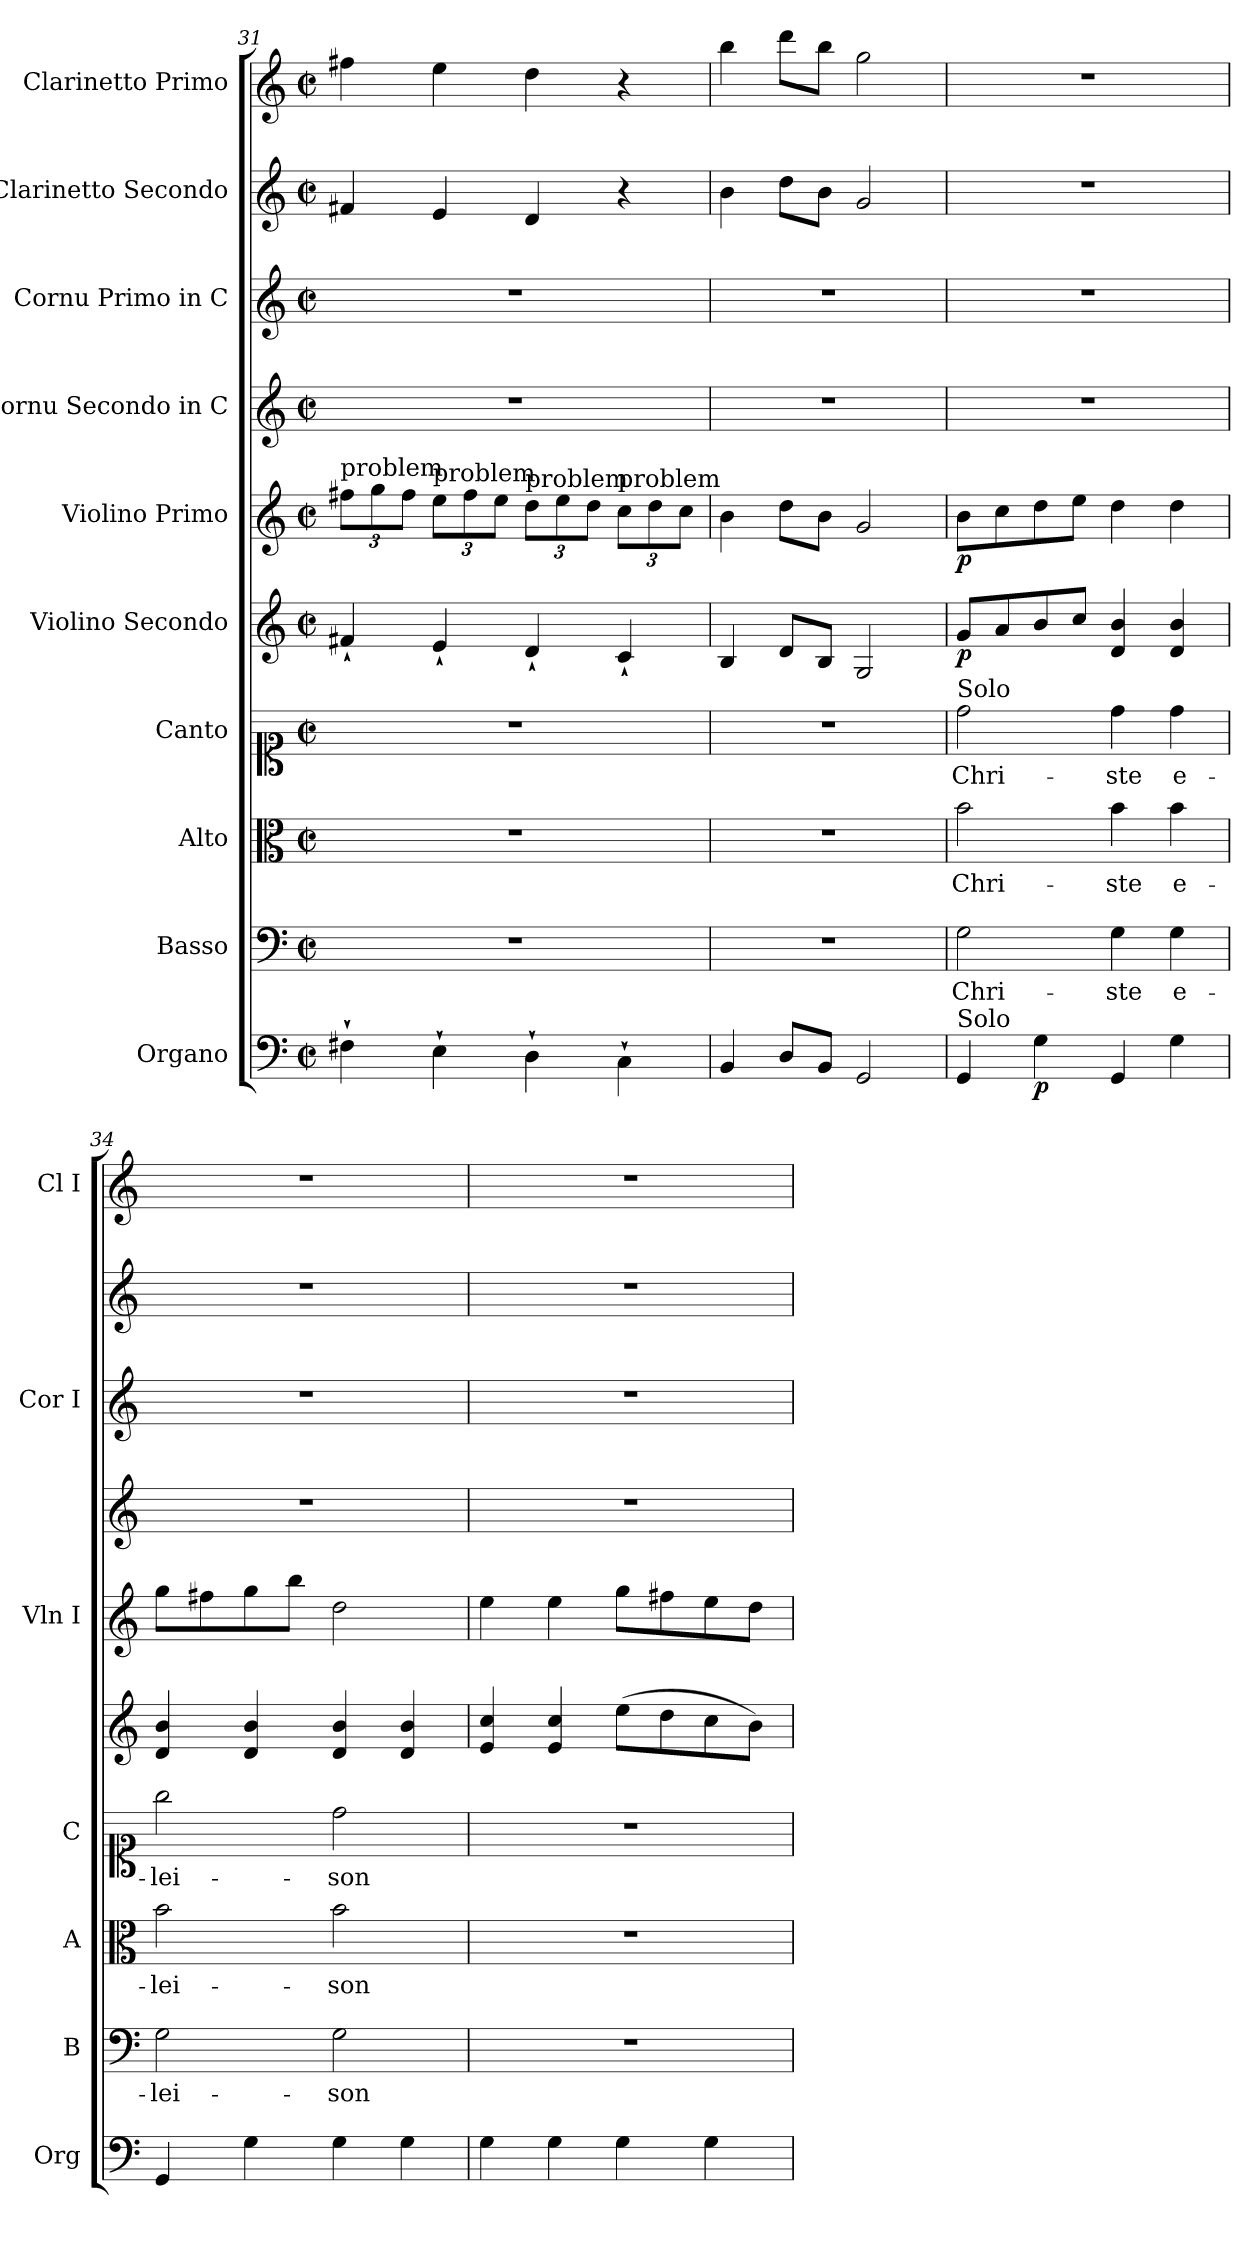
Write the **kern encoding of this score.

**kern	**dynam	**kern	**text	**kern	**text	**kern	**text	**kern	**dynam	**kern	**dynam	**kern	**kern	**kern	**kern
*part10	*part10	*part9	*part9	*part8	*part8	*part7	*part7	*part6	*part6	*part5	*part5	*part4	*part3	*part2	*part1
*staff10	*staff10	*staff9	*staff9	*staff8	*staff8	*staff7	*staff7	*staff6	*staff6	*staff5	*staff5	*staff4	*staff3	*staff2	*staff1
*I"Organo	*	*I"Basso	*	*I"Alto	*	*I"Canto	*	*I"Violino Secondo	*	*I"Violino Primo	*	*I"Cornu Secondo in C	*I"Cornu Primo in C	*I"Clarinetto Secondo	*I"Clarinetto Primo
*I'Org	*	*I'B	*	*I'A	*	*I'C	*	*	*	*I'Vln I	*	*	*I'Cor I	*	*I'Cl I
*clefF4	*	*clefF4	*	*clefC3	*	*clefC1	*	*clefG2	*	*clefG2	*	*clefG2	*clefG2	*clefG2	*clefG2
*k[]	*	*k[]	*	*k[]	*	*k[]	*	*k[]	*	*k[]	*	*k[]	*k[]	*k[]	*k[]
*C:	*	*C:	*	*C:	*	*C:	*	*C:	*	*C:	*	*C:	*C:	*C:	*C:
*M2/2	*	*M2/2	*	*M2/2	*	*M2/2	*	*M2/2	*	*M2/2	*	*M2/2	*M2/2	*M2/2	*M2/2
*met(c|)	*	*met(c|)	*	*met(c|)	*	*met(c|)	*	*met(c|)	*	*met(c|)	*	*met(c|)	*met(c|)	*met(c|)	*met(c|)
=31	=31	=31	=31	=31	=31	=31	=31	=31	=31	=31	=31	=31	=31	=31	=31
!	!	!	!	!	!	!	!	!	!	!LO:TX:a:t=problem	!	!	!	!	!
4F#X`	.	1r	.	1r	.	1r	.	4f#X`	.	12ff#XL	.	1r	1r	4f#X	4ff#X
.	.	.	.	.	.	.	.	.	.	12gg	.	.	.	.	.
.	.	.	.	.	.	.	.	.	.	12ff#J	.	.	.	.	.
!	!	!	!	!	!	!	!	!	!	!LO:TX:a:t=problem	!	!	!	!	!
4E`	.	.	.	.	.	.	.	4e`	.	12eeL	.	.	.	4e	4ee
.	.	.	.	.	.	.	.	.	.	12ff#	.	.	.	.	.
.	.	.	.	.	.	.	.	.	.	12eeJ	.	.	.	.	.
!	!	!	!	!	!	!	!	!	!	!LO:TX:a:t=problem	!	!	!	!	!
4D`	.	.	.	.	.	.	.	4d`	.	12ddL	.	.	.	4d	4dd
.	.	.	.	.	.	.	.	.	.	12ee	.	.	.	.	.
.	.	.	.	.	.	.	.	.	.	12ddJ	.	.	.	.	.
!	!	!	!	!	!	!	!	!	!	!LO:TX:a:t=problem	!	!	!	!	!
4C`\	.	.	.	.	.	.	.	4c`	.	12ccL	.	.	.	4r	4r
.	.	.	.	.	.	.	.	.	.	12dd	.	.	.	.	.
.	.	.	.	.	.	.	.	.	.	12ccJ	.	.	.	.	.
=32	=32	=32	=32	=32	=32	=32	=32	=32	=32	=32	=32	=32	=32	=32	=32
4BB	.	1r	.	1r	.	1r	.	4B	.	4b	.	1r	1r	4b	4bb
8DL	.	.	.	.	.	.	.	8dL	.	8ddL	.	.	.	8ddL	8dddL
8BBJ	.	.	.	.	.	.	.	8BJ	.	8bJ	.	.	.	8bJ	8bbJ
2GG	.	.	.	.	.	.	.	2G	.	2g	.	.	.	2g	2gg
=33	=33	=33	=33	=33	=33	=33	=33	=33	=33	=33	=33	=33	=33	=33	=33
!	!	!	!	!	!	!LO:TX:a:t=Solo	!	!	!	!	!	!	!	!	!
!LO:TX:a:t=Solo	!	!	!	!	!	!	!	!	!	!	!	!	!	!	!
4GG	.	2G	Chri-	2b	Chri-	2dd	Chri-	8gL	p	8bL	p	1r	1r	1r	1r
.	.	.	.	.	.	.	.	8a	.	8cc	.	.	.	.	.
4G	p	.	.	.	.	.	.	8b	.	8dd	.	.	.	.	.
.	.	.	.	.	.	.	.	8ccJ	.	8eeJ	.	.	.	.	.
4GG	.	4G	-ste	4b	-ste	4dd	-ste	4d 4b	.	4dd	.	.	.	.	.
4G	.	4G	e-	4b	e-	4dd	e-	4d 4b	.	4dd	.	.	.	.	.
=34	=34	=34	=34	=34	=34	=34	=34	=34	=34	=34	=34	=34	=34	=34	=34
4GG	.	2G	-lei-	2b	-lei-	2gg	-lei-	4d 4b	.	8ggL	.	1r	1r	1r	1r
.	.	.	.	.	.	.	.	.	.	8ff#X	.	.	.	.	.
4G	.	.	.	.	.	.	.	4d 4b	.	8gg	.	.	.	.	.
.	.	.	.	.	.	.	.	.	.	8bbJ	.	.	.	.	.
4G	.	2G	-son	2b	-son	2dd	-son	4d 4b	.	2dd	.	.	.	.	.
4G	.	.	.	.	.	.	.	4d 4b	.	.	.	.	.	.	.
=35	=35	=35	=35	=35	=35	=35	=35	=35	=35	=35	=35	=35	=35	=35	=35
4G	.	1r	.	1r	.	1r	.	4e 4cc	.	4ee	.	1r	1r	1r	1r
4G	.	.	.	.	.	.	.	4e 4cc	.	4ee	.	.	.	.	.
4G	.	.	.	.	.	.	.	(>8eeL	.	8ggL	.	.	.	.	.
.	.	.	.	.	.	.	.	8dd	.	8ff#X	.	.	.	.	.
4G	.	.	.	.	.	.	.	8cc	.	8ee	.	.	.	.	.
.	.	.	.	.	.	.	.	8bJ)	.	8ddJ	.	.	.	.	.
=	=	=	=	=	=	=	=	=	=	=	=	=	=	=	=
*-	*-	*-	*-	*-	*-	*-	*-	*-	*-	*-	*-	*-	*-	*-	*-
